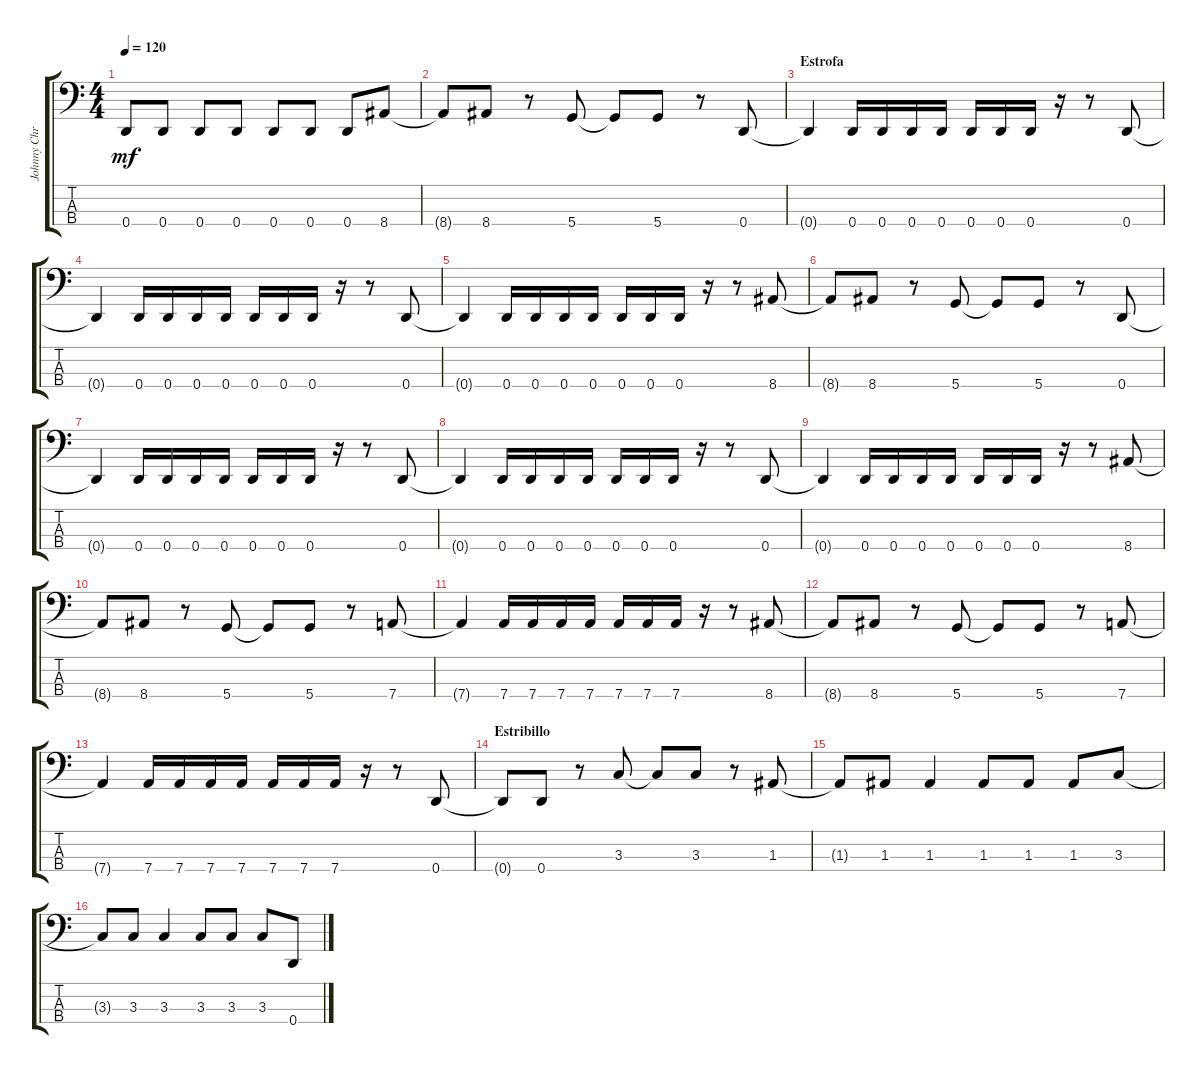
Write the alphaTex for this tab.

\track ("Johnny Christ" "Johnny Chr") {instrument electricbassfinger}
\staff {score tabs}
\tuning (G2 D2 A1 D1) {hide}
\ts (4 4)
\tempo 120
\clef f4
\ks c
0.4.8{dy mf} 0.4.8 0.4.8 0.4.8 0.4.8 0.4.8 0.4.8 8.4.8 |
8.4{t}.8 8.4.8 r.8 5.4.8 5.4{t}.8 5.4.8 r.8 0.4.8 |
\section ("" "Estrofa")
0.4{t}.4 0.4.16 0.4.16 0.4.16 0.4.16 0.4.16 0.4.16 0.4.16 r.16 r.8 0.4.8 |
0.4{t}.4 0.4.16 0.4.16 0.4.16 0.4.16 0.4.16 0.4.16 0.4.16 r.16 r.8 0.4.8 |
0.4{t}.4 0.4.16 0.4.16 0.4.16 0.4.16 0.4.16 0.4.16 0.4.16 r.16 r.8 8.4.8 |
8.4{t}.8 8.4.8 r.8 5.4.8 5.4{t}.8 5.4.8 r.8 0.4.8 |
0.4{t}.4 0.4.16 0.4.16 0.4.16 0.4.16 0.4.16 0.4.16 0.4.16 r.16 r.8 0.4.8 |
0.4{t}.4 0.4.16 0.4.16 0.4.16 0.4.16 0.4.16 0.4.16 0.4.16 r.16 r.8 0.4.8 |
0.4{t}.4 0.4.16 0.4.16 0.4.16 0.4.16 0.4.16 0.4.16 0.4.16 r.16 r.8 8.4.8 |
8.4{t}.8 8.4.8 r.8 5.4.8 5.4{t}.8 5.4.8 r.8 7.4.8 |
7.4{t}.4 7.4.16 7.4.16 7.4.16 7.4.16 7.4.16 7.4.16 7.4.16 r.16 r.8 8.4.8 |
8.4{t}.8 8.4.8 r.8 5.4.8 5.4{t}.8 5.4.8 r.8 7.4.8 |
7.4{t}.4 7.4.16 7.4.16 7.4.16 7.4.16 7.4.16 7.4.16 7.4.16 r.16 r.8 0.4.8 |
\section ("" "Estribillo")
0.4{t}.8 0.4.8 r.8 3.3.8 3.3{t}.8 3.3.8 r.8 1.3.8 |
1.3{t}.8 1.3.8 1.3.4 1.3.8 1.3.8 1.3.8 3.3.8 |
3.3{t}.8 3.3.8 3.3.4 3.3.8 3.3.8 3.3.8 0.4.8
